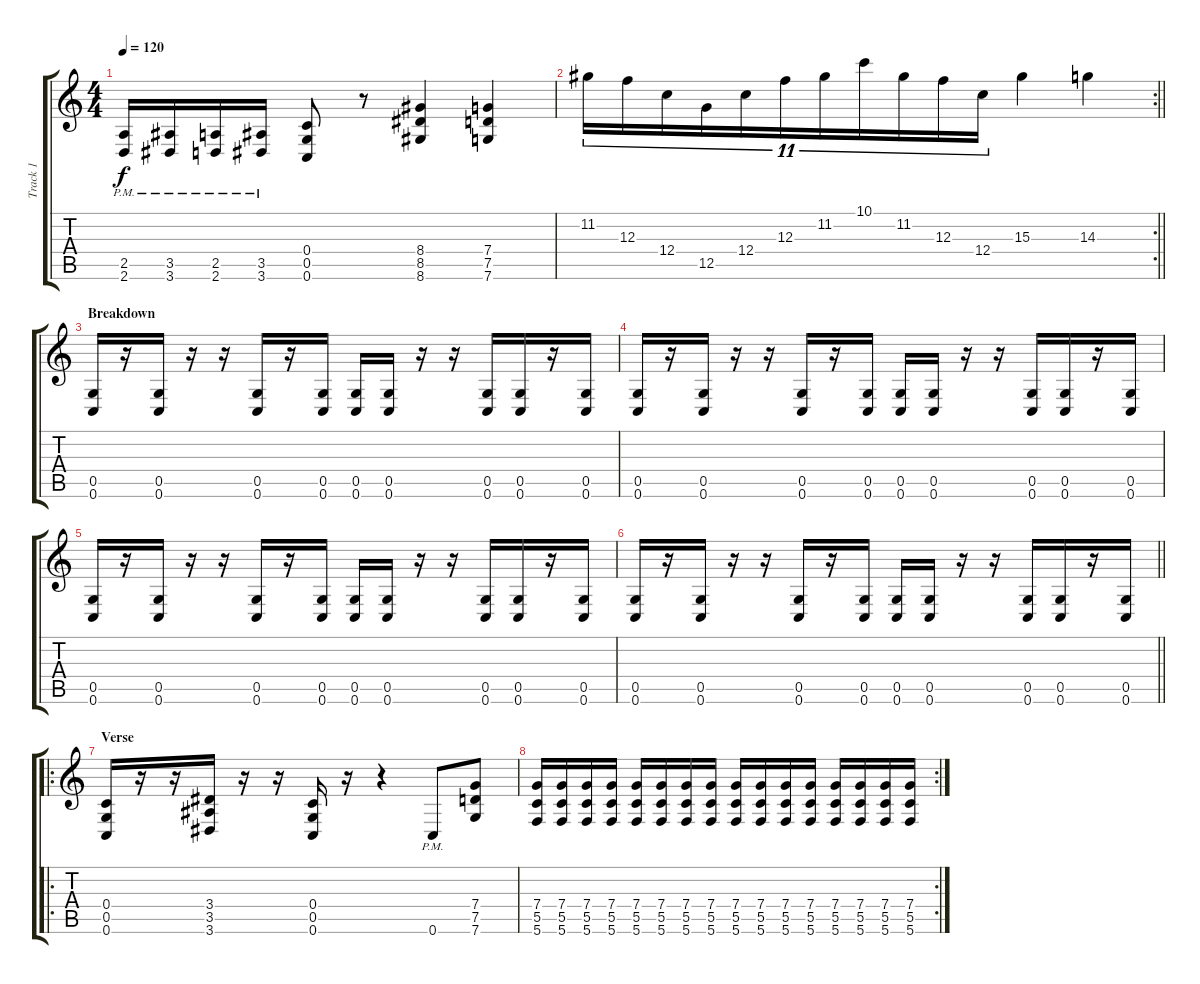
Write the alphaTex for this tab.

\track ("Track 1" "Track 1") {instrument distortionguitar}
\staff {score tabs}
\tuning (D4 A3 F3 C3 G2 C2) {hide}
\ts (4 4)
\tempo 120
\clef g2
\ks c
(2.5{pm} 2.6{pm}).16{dy f} (3.5{pm} 3.6{pm}).16 (2.5{pm} 2.6{pm}).16 (3.5{pm} 3.6{pm}).16 (0.4 0.5 0.6).8 r.8 (8.4 8.5 8.6).4 (7.4 7.5 7.6).4 |
\rc 2
\barLineRight lightlight
11.2.16{tu (11 8)} 12.3.16{tu (11 8)} 12.4.16{tu (11 8)} 12.5.16{tu (11 8)} 12.4.16{tu (11 8)} 12.3.16{tu (11 8)} 11.2.16{tu (11 8)} 10.1.16{tu (11 8)} 11.2.16{tu (11 8)} 12.3.16{tu (11 8)} 12.4.16{tu (11 8)} 15.3.4 14.3.4 |
\section ("" "Breakdown")
(0.5 0.6).16 r.16 (0.5 0.6).16 r.16 r.16 (0.5 0.6).16 r.16 (0.5 0.6).16 (0.5 0.6).16 (0.5 0.6).16 r.16 r.16 (0.5 0.6).16 (0.5 0.6).16 r.16 (0.5 0.6).16 |
(0.5 0.6).16 r.16 (0.5 0.6).16 r.16 r.16 (0.5 0.6).16 r.16 (0.5 0.6).16 (0.5 0.6).16 (0.5 0.6).16 r.16 r.16 (0.5 0.6).16 (0.5 0.6).16 r.16 (0.5 0.6).16 |
(0.5 0.6).16 r.16 (0.5 0.6).16 r.16 r.16 (0.5 0.6).16 r.16 (0.5 0.6).16 (0.5 0.6).16 (0.5 0.6).16 r.16 r.16 (0.5 0.6).16 (0.5 0.6).16 r.16 (0.5 0.6).16 |
\barLineRight lightlight
(0.5 0.6).16 r.16 (0.5 0.6).16 r.16 r.16 (0.5 0.6).16 r.16 (0.5 0.6).16 (0.5 0.6).16 (0.5 0.6).16 r.16 r.16 (0.5 0.6).16 (0.5 0.6).16 r.16 (0.5 0.6).16 |
\ro
\section ("" "Verse")
(0.4 0.5 0.6).16 r.16 r.16 (3.4 3.5 3.6).16 r.16 r.16 (0.4 0.5 0.6).16 r.16 r.4 0.6{pm}.8 (7.4 7.5 7.6).8 |
\rc 2
(7.4 5.5 5.6).16 (7.4 5.5 5.6).16 (7.4 5.5 5.6).16 (7.4 5.5 5.6).16 (7.4 5.5 5.6).16 (7.4 5.5 5.6).16 (7.4 5.5 5.6).16 (7.4 5.5 5.6).16 (7.4 5.5 5.6).16 (7.4 5.5 5.6).16 (7.4 5.5 5.6).16 (7.4 5.5 5.6).16 (7.4 5.5 5.6).16 (7.4 5.5 5.6).16 (7.4 5.5 5.6).16 (7.4 5.5 5.6).16
